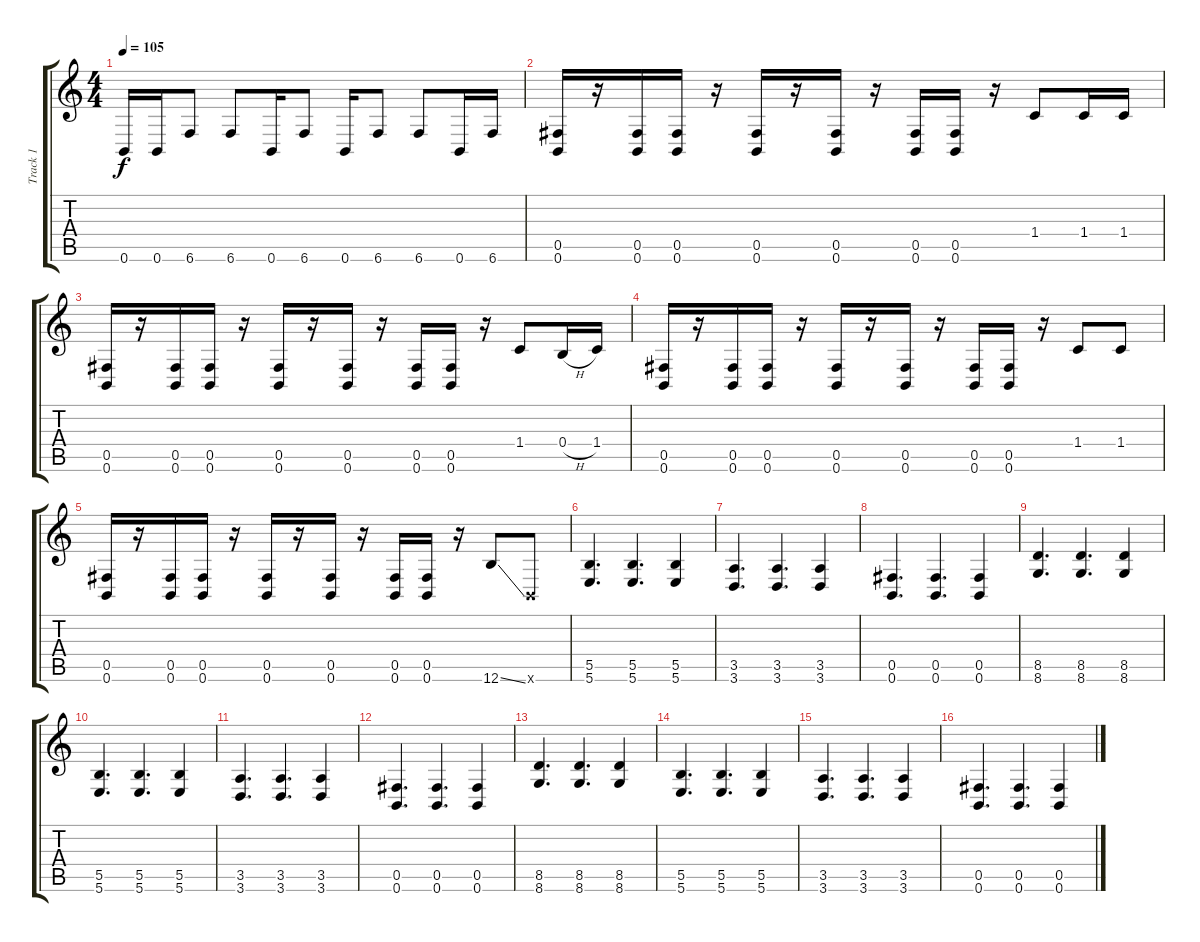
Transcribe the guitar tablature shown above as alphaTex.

\track ("Track 1" "Track 1") {instrument distortionguitar}
\staff {score tabs}
\tuning (Db4 Ab3 E3 B2 Gb2 B1) {hide}
\ts (4 4)
\tempo 105
\clef g2
\ks c
0.6.16{dy f} 0.6.16 6.6.8 6.6.8 0.6.16 6.6.8 0.6.16 6.6.8 6.6.8 0.6.16 6.6.16 |
(0.5 0.6).16 r.16 (0.5 0.6).16 (0.5 0.6).16 r.16 (0.5 0.6).16 r.16 (0.5 0.6).16 r.16 (0.5 0.6).16 (0.5 0.6).16 r.16 1.4.8 1.4.16 1.4.16 |
(0.5 0.6).16 r.16 (0.5 0.6).16 (0.5 0.6).16 r.16 (0.5 0.6).16 r.16 (0.5 0.6).16 r.16 (0.5 0.6).16 (0.5 0.6).16 r.16 1.4.8 0.4{h}.16 1.4.16 |
(0.5 0.6).16 r.16 (0.5 0.6).16 (0.5 0.6).16 r.16 (0.5 0.6).16 r.16 (0.5 0.6).16 r.16 (0.5 0.6).16 (0.5 0.6).16 r.16 1.4.8 1.4.8 |
(0.5 0.6).16 r.16 (0.5 0.6).16 (0.5 0.6).16 r.16 (0.5 0.6).16 r.16 (0.5 0.6).16 r.16 (0.5 0.6).16 (0.5 0.6).16 r.16 12.6{ss}.8 0.6{x}.8 |
(5.5 5.6).4{d} (5.5 5.6).4{d} (5.5 5.6).4 |
(3.5 3.6).4{d} (3.5 3.6).4{d} (3.5 3.6).4 |
(0.5 0.6).4{d} (0.5 0.6).4{d} (0.5 0.6).4 |
(8.5 8.6).4{d} (8.5 8.6).4{d} (8.5 8.6).4 |
(5.5 5.6).4{d} (5.5 5.6).4{d} (5.5 5.6).4 |
(3.5 3.6).4{d} (3.5 3.6).4{d} (3.5 3.6).4 |
(0.5 0.6).4{d} (0.5 0.6).4{d} (0.5 0.6).4 |
(8.5 8.6).4{d} (8.5 8.6).4{d} (8.5 8.6).4 |
(5.5 5.6).4{d} (5.5 5.6).4{d} (5.5 5.6).4 |
(3.5 3.6).4{d} (3.5 3.6).4{d} (3.5 3.6).4 |
(0.5 0.6).4{d} (0.5 0.6).4{d} (0.5 0.6).4
